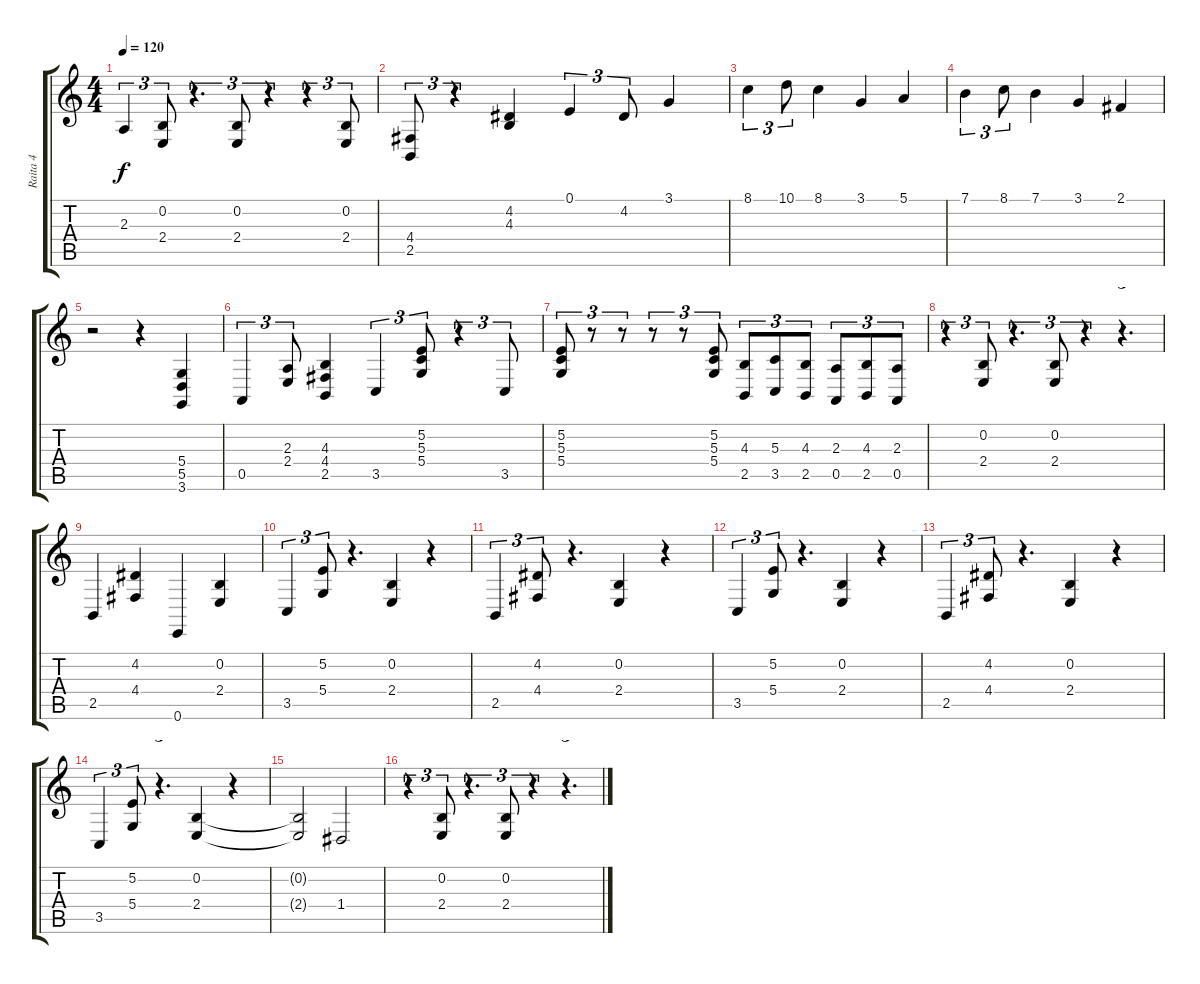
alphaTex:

\track ("Raita 4" "Raita 4") {instrument drawbarorgan}
\staff {score tabs}
\tuning (E4 B3 G3 D3 A2 E2) {hide}
\ts (4 4)
\tempo 120
\clef g2
\ks c
2.3{t}.4{tu (3 2) dy f} (0.2 2.4).8{tu (3 2)} r.4{d tu (3 2)} (0.2 2.4).8{tu (3 2)} r.4{tu (3 2)} r.4{tu (3 2)} (0.2 2.4).8{tu (3 2)} |
(4.4 2.5).8{tu (3 2)} r.4{tu (3 2)} (4.2 4.3).4 0.1.4{tu (3 2)} 4.2.8{tu (3 2)} 3.1.4 |
8.1.4{tu (3 2)} 10.1.8{tu (3 2)} 8.1.4 3.1.4 5.1.4 |
7.1.4{tu (3 2)} 8.1.8{tu (3 2)} 7.1.4 3.1.4 2.1.4 |
r.2 r.4 (5.4 5.5 3.6).4 |
0.5.4{tu (3 2)} (2.3 2.4).8{tu (3 2)} (4.3 4.4 2.5).4 3.5.4{tu (3 2)} (5.2 5.3 5.4).8{tu (3 2)} r.4{tu (3 2)} 3.5.8{tu (3 2)} |
(5.2 5.3 5.4).8{tu (3 2)} r.8{tu (3 2)} r.8{tu (3 2)} r.8{tu (3 2)} r.8{tu (3 2)} (5.2 5.3 5.4).8{tu (3 2)} (4.3 2.5).8{tu (3 2)} (5.3 3.5).8{tu (3 2)} (4.3 2.5).8{tu (3 2)} (2.3 0.5).8{tu (3 2)} (4.3 2.5).8{tu (3 2)} (2.3 0.5).8{tu (3 2)} |
r.4{tu (3 2)} (0.2 2.4).8{tu (3 2)} r.4{d tu (3 2)} (0.2 2.4).8{tu (3 2)} r.4{tu (3 2)} r.4{d tu (3 2)} |
2.5.4 (4.2 4.4).4 0.6.4 (0.2 2.4).4 |
3.5.4{tu (3 2)} (5.2 5.4).8{tu (3 2)} r.4{d tu (3 2)} (0.2 2.4).4 r.4 |
2.5.4{tu (3 2)} (4.2 4.4).8{tu (3 2)} r.4{d tu (3 2)} (0.2 2.4).4 r.4 |
3.5.4{tu (3 2)} (5.2 5.4).8{tu (3 2)} r.4{d tu (3 2)} (0.2 2.4).4 r.4 |
2.5.4{tu (3 2)} (4.2 4.4).8{tu (3 2)} r.4{d tu (3 2)} (0.2 2.4).4 r.4 |
3.5.4{tu (3 2)} (5.2 5.4).8{tu (3 2)} r.4{d tu (3 2)} (0.2 2.4).4 r.4 |
(0.2{t} 2.4{t}).2 1.4.2 |
r.4{tu (3 2)} (0.2 2.4).8{tu (3 2)} r.4{d tu (3 2)} (0.2 2.4).8{tu (3 2)} r.4{tu (3 2)} r.4{d tu (3 2)}
